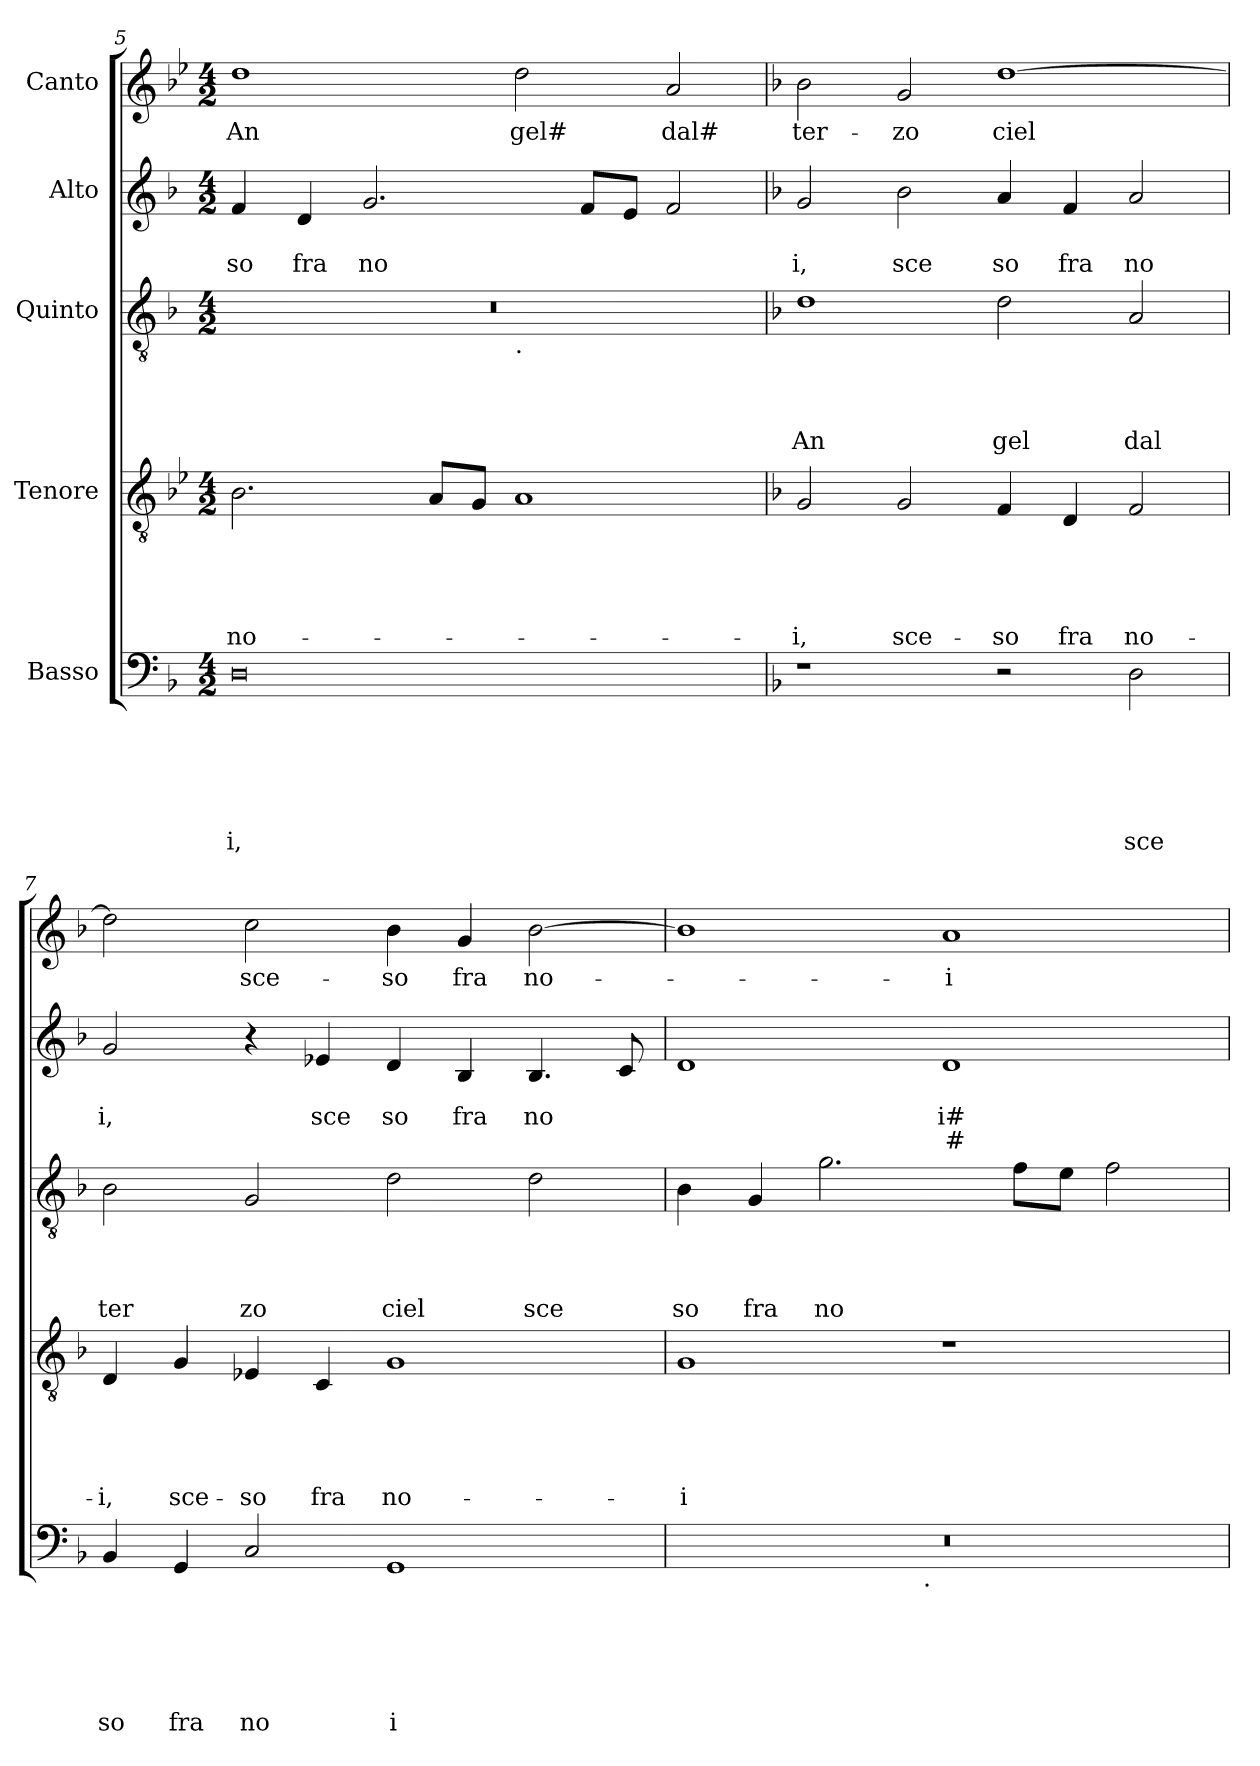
**kern	**text	**text	**text	**text	**text	**text	**kern	**text	**text	**text	**text	**text	**kern	**text	**text	**text	**text	**kern	**text	**text	**text	**kern	**text
*part5	*part5	*part5	*part5	*part5	*part5	*part5	*part4	*part4	*part4	*part4	*part4	*part4	*part3	*part3	*part3	*part3	*part3	*part2	*part2	*part2	*part2	*part1	*part1
*staff5	*staff5	*staff5	*staff5	*staff5	*staff5	*staff5	*staff4	*staff4	*staff4	*staff4	*staff4	*staff4	*staff3	*staff3	*staff3	*staff3	*staff3	*staff2	*staff2	*staff2	*staff2	*staff1	*staff1
*I"Basso	*	*	*	*	*	*	*I"Tenore	*	*	*	*	*	*I"Quinto	*	*	*	*	*I"Alto	*	*	*	*I"Canto	*
*clefF4	*	*	*	*	*	*	*clefGv2	*	*	*	*	*	*clefGv2	*	*	*	*	*clefG2	*	*	*	*clefG2	*
*ITrd-3c-5	*	*	*	*	*	*	*	*	*	*	*	*	*ITrd-3c-5	*	*	*	*	*ITrd-3c-5	*	*	*	*	*
*k[b-e-]	*	*	*	*	*	*	*k[b-e-]	*	*	*	*	*	*k[b-e-]	*	*	*	*	*k[b-e-]	*	*	*	*k[b-e-]	*
*B-:	*	*	*	*	*	*	*B-:	*	*	*	*	*	*B-:	*	*	*	*	*B-:	*	*	*	*B-:	*
*M4/2	*	*	*	*	*	*	*M4/2	*	*	*	*	*	*M4/2	*	*	*	*	*M4/2	*	*	*	*M4/2	*
=5	=5	=5	=5	=5	=5	=5	=5	=5	=5	=5	=5	=5	=5	=5	=5	=5	=5	=5	=5	=5	=5	=5	=5
!	!	!	!	!	!	!LO:LY:b	!	!	!	!	!	!LO:LY:b	!	!	!	!	!	!	!	!LO:LY:b	!	!	!LO:LY:b
*	*	*	*	*	*	*	*	*	*	*	*	*	*^	*	*	*	*	*	*	*	*	*	*
0G	.	.	.	.	.	-i,	2.B-\	.	.	.	.	no-	0r	1ryy	.	.	.	.	4b-/	.	so	.	1dd	An
!	!	!	!	!	!	!	!	!	!	!	!	!	!	!	!	!	!	!	!	!	!LO:LY:b	!	!	!
.	.	.	.	.	.	.	.	.	.	.	.	.	.	.	.	.	.	.	4g/	.	fra	.	.	.
!	!	!	!	!	!	!	!	!	!	!	!	!	!	!	!	!	!	!	!	!	!LO:LY:b	!	!	!
.	.	.	.	.	.	.	.	.	.	.	.	.	.	.	.	.	.	.	2.cc/	.	no	.	.	.
.	.	.	.	.	.	.	8A/L	.	.	.	.	.	.	.	.	.	.	.	.	.	.	.	.	.
.	.	.	.	.	.	.	8G/J	.	.	.	.	.	.	.	.	.	.	.	.	.	.	.	.	.
!	!	!	!	!	!	!	!	!	!	!	!	!	!	!LO:TX:b:t=.	!	!	!	!	!	!	!	!	!	!
!	!	!	!	!	!	!	!	!	!	!	!	!	!	!	!	!	!	!	!	!	!	!	!	!LO:LY:b
.	.	.	.	.	.	.	1A	.	.	.	.	.	.	1ryy	.	.	.	.	.	.	.	.	2dd\	gel#
.	.	.	.	.	.	.	.	.	.	.	.	.	.	.	.	.	.	.	8b-/L	.	.	.	.	.
.	.	.	.	.	.	.	.	.	.	.	.	.	.	.	.	.	.	.	8a/J	.	.	.	.	.
!	!	!	!	!	!	!	!	!	!	!	!	!	!	!	!	!	!	!	!	!	!	!	!	!LO:LY:b:rj
.	.	.	.	.	.	.	.	.	.	.	.	.	.	.	.	.	.	.	2b-/	.	.	.	2a/	dal#
*	*	*	*	*	*	*	*	*	*	*	*	*	*v	*v	*	*	*	*	*	*	*	*	*	*
!!LO:LB:g=z
=6	=6	=6	=6	=6	=6	=6	=6	=6	=6	=6	=6	=6	=6	=6	=6	=6	=6	=6	=6	=6	=6	=6	=6
*	*	*	*	*	*	*	*k[b-]	*	*	*	*	*	*	*	*	*	*	*	*	*	*	*k[b-]	*
*	*	*	*	*	*	*	*F:	*	*	*	*	*	*	*	*	*	*	*	*	*	*	*F:	*
*	*	*	*	*	*	*	*	*	*	*	*	*	*^	*	*	*	*	*	*	*	*	*	*
!	!	!	!	!	!	!	!	!	!	!	!	!LO:LY:b	!	!	!	!	!	!LO:LY:b	!	!	!LO:LY:b	!	!	!LO:LY:b
*	*	*	*	*	*	*	*	*	*	*	*	*	*v	*v	*	*	*	*	*	*	*	*	*	*
1r	.	.	.	.	.	.	2G/	.	.	.	.	-i,	1g	.	.	.	An	2cc/	.	i,	.	2b-\	ter-
!	!	!	!	!	!	!	!	!	!	!	!	!LO:LY:b	!	!	!	!	!	!	!	!LO:LY:b	!	!	!LO:LY:b
.	.	.	.	.	.	.	2G/	.	.	.	.	sce-	.	.	.	.	.	2ee-\	.	sce	.	2g/	-zo
!	!	!	!	!	!	!	!	!	!	!	!	!LO:LY:b	!	!	!	!	!LO:LY:b	!	!	!LO:LY:b	!	!	!LO:LY:b
2r	.	.	.	.	.	.	4F/	.	.	.	.	-so	2g\	.	.	.	gel	4dd/	.	so	.	[>1dd	ciel
!	!	!	!	!	!	!	!	!	!	!	!	!LO:LY:b	!	!	!	!	!	!	!	!LO:LY:b	!	!	!
.	.	.	.	.	.	.	4D/	.	.	.	.	fra	.	.	.	.	.	4b-/	.	fra	.	.	.
!	!	!	!	!	!	!LO:LY:b	!	!	!	!	!	!LO:LY:b	!	!	!	!	!LO:LY:b	!	!	!LO:LY:b	!	!	!
2G\	.	.	.	.	.	sce	2F/	.	.	.	.	no-	2d/	.	.	.	dal	2dd/	.	no	.	.	.
=7	=7	=7	=7	=7	=7	=7	=7	=7	=7	=7	=7	=7	=7	=7	=7	=7	=7	=7	=7	=7	=7	=7	=7
!	!	!	!	!	!	!LO:LY:b	!	!	!	!	!	!LO:LY:b	!	!	!	!	!LO:LY:b	!	!	!LO:LY:b	!	!	!
4E-/	.	.	.	.	.	so	4D/	.	.	.	.	-i,	2e-\	.	.	.	ter	2cc/	.	i,	.	2dd\]	.
!	!	!	!	!	!	!LO:LY:b	!	!	!	!	!	!LO:LY:b	!	!	!	!	!	!	!	!	!	!	!
4C/	.	.	.	.	.	fra	4G/	.	.	.	.	sce-	.	.	.	.	.	.	.	.	.	.	.
!	!	!	!	!	!	!LO:LY:b	!	!	!	!	!	!LO:LY:b	!	!	!	!	!LO:LY:b	!	!	!	!	!	!LO:LY:b
2F/	.	.	.	.	.	no	4E-X/	.	.	.	.	-so	2c/	.	.	.	zo	4r	.	.	.	2cc\	sce-
!	!	!	!	!	!	!	!	!	!	!	!	!LO:LY:b	!	!	!	!	!	!	!	!LO:LY:b	!	!	!
.	.	.	.	.	.	.	4C/	.	.	.	.	fra	.	.	.	.	.	4a-X/	.	sce	.	.	.
!	!	!	!	!	!	!LO:LY:b	!	!	!	!	!	!LO:LY:b	!	!	!	!	!LO:LY:b	!	!	!LO:LY:b	!	!	!LO:LY:b
1C	.	.	.	.	.	i	1G	.	.	.	.	no-	2g\	.	.	.	ciel	4g/	.	so	.	4b-\	-so
!	!	!	!	!	!	!	!	!	!	!	!	!	!	!	!	!	!	!	!	!LO:LY:b	!	!	!LO:LY:b
.	.	.	.	.	.	.	.	.	.	.	.	.	.	.	.	.	.	4e-/	.	fra	.	4g/	fra
!	!	!	!	!	!	!	!	!	!	!	!	!	!	!	!	!	!LO:LY:b	!	!	!LO:LY:b	!	!	!LO:LY:b
.	.	.	.	.	.	.	.	.	.	.	.	.	2g\	.	.	.	sce	4.e-/	.	no	.	[>2b-\	no-
.	.	.	.	.	.	.	.	.	.	.	.	.	.	.	.	.	.	8f/	.	.	.	.	.
=8	=8	=8	=8	=8	=8	=8	=8	=8	=8	=8	=8	=8	=8	=8	=8	=8	=8	=8	=8	=8	=8	=8	=8
!	!	!	!	!	!	!	!	!	!	!	!	!LO:LY:b	!	!	!	!	!LO:LY:b	!	!	!	!	!	!
*^	*	*	*	*	*	*	*	*	*	*	*	*	*	*	*	*	*	*	*	*	*	*	*
0r	2ryy	.	.	.	.	.	.	1G	.	.	.	.	-i	4e-\	.	.	.	so	1g	.	.	.	1b-]	.
!	!	!	!	!	!	!	!	!	!	!	!	!	!	!	!	!	!	!LO:LY:b	!	!	!	!	!	!
.	.	.	.	.	.	.	.	.	.	.	.	.	.	4c/	.	.	.	fra	.	.	.	.	.	.
!	!	!	!	!	!	!	!	!	!	!	!	!	!	!	!	!	!	!LO:LY:b	!	!	!	!	!	!
.	4...ryy	.	.	.	.	.	.	.	.	.	.	.	.	2.cc\	.	.	.	no	.	.	.	.	.	.
!	!LO:TX:b:t=.	!	!	!	!	!	!	!	!	!	!	!	!	!	!	!	!	!	!	!	!	!	!	!
.	1ryy	.	.	.	.	.	.	.	.	.	.	.	.	.	.	.	.	.	.	.	.	.	.	.
!	!	!	!	!	!	!	!	!	!	!	!	!	!	!	!	!	!	!	!	!	!LO:LY:b	!LO:LY:b	!	!LO:LY:b
.	.	.	.	.	.	.	.	1r	.	.	.	.	.	.	.	.	.	.	1g	.	i#	#-	1a	-i
.	.	.	.	.	.	.	.	.	.	.	.	.	.	8b-\L	.	.	.	.	.	.	.	.	.	.
.	.	.	.	.	.	.	.	.	.	.	.	.	.	8a\J	.	.	.	.	.	.	.	.	.	.
.	.	.	.	.	.	.	.	.	.	.	.	.	.	2b-\	.	.	.	.	.	.	.	.	.	.
.	32ryy	.	.	.	.	.	.	.	.	.	.	.	.	.	.	.	.	.	.	.	.	.	.	.
*v	*v	*	*	*	*	*	*	*	*	*	*	*	*	*	*	*	*	*	*	*	*	*	*	*
=	=	=	=	=	=	=	=	=	=	=	=	=	=	=	=	=	=	=	=	=	=	=	=
*-	*-	*-	*-	*-	*-	*-	*-	*-	*-	*-	*-	*-	*-	*-	*-	*-	*-	*-	*-	*-	*-	*-	*-
